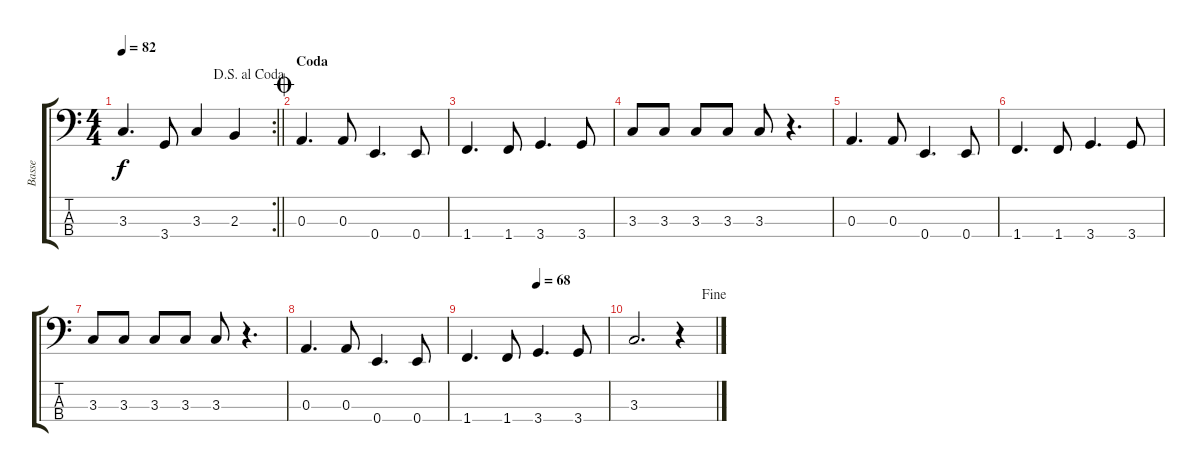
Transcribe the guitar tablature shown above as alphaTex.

\track ("Basse" "Basse") {instrument electricbassfinger}
\staff {score tabs}
\tuning (G2 D2 A1 E1) {hide}
\rc 2
\ts (4 4)
\jump dalsegnoalcoda
\tempo 82
\clef f4
\barLineRight lightlight
\ks c
3.3.4{d dy f} 3.4.8 3.3.4 2.3.4 |
\section ("" "Coda")
\jump coda
0.3.4{d} 0.3.8 0.4.4{d} 0.4.8 |
1.4.4{d} 1.4.8 3.4.4{d} 3.4.8 |
3.3.8 3.3.8 3.3.8 3.3.8 3.3.8 r.4{d} |
0.3.4{d} 0.3.8 0.4.4{d} 0.4.8 |
1.4.4{d} 1.4.8 3.4.4{d} 3.4.8 |
3.3.8 3.3.8 3.3.8 3.3.8 3.3.8 r.4{d} |
0.3.4{d} 0.3.8 0.4.4{d} 0.4.8 |
\tempo (68 0.5)
1.4.4{d} 1.4.8 3.4.4{d} 3.4.8 |
\jump fine
3.3.2{d} r.4
